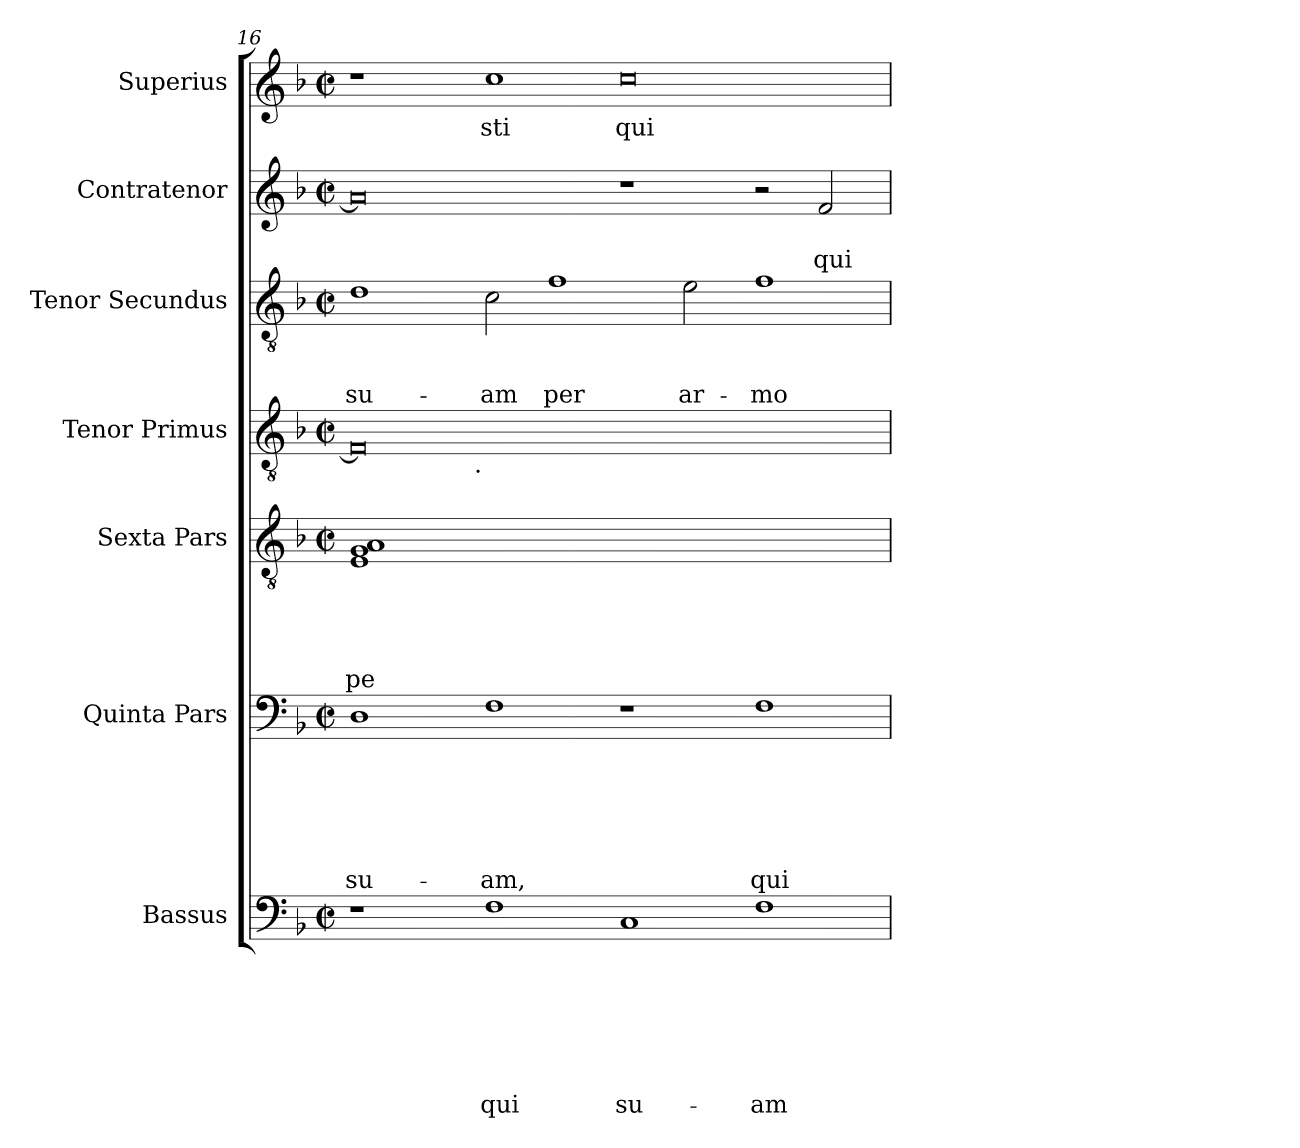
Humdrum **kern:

**kern	**text	**text	**text	**text	**text	**text	**text	**kern	**text	**text	**text	**text	**text	**text	**kern	**text	**text	**text	**text	**text	**kern	**text	**kern	**text	**text	**text	**kern	**text	**text	**kern	**text
*part7	*part7	*part7	*part7	*part7	*part7	*part7	*part7	*part6	*part6	*part6	*part6	*part6	*part6	*part6	*part5	*part5	*part5	*part5	*part5	*part5	*part4	*part4	*part3	*part3	*part3	*part3	*part2	*part2	*part2	*part1	*part1
*staff7	*staff7	*staff7	*staff7	*staff7	*staff7	*staff7	*staff7	*staff6	*staff6	*staff6	*staff6	*staff6	*staff6	*staff6	*staff5	*staff5	*staff5	*staff5	*staff5	*staff5	*staff4	*staff4	*staff3	*staff3	*staff3	*staff3	*staff2	*staff2	*staff2	*staff1	*staff1
*I"Bassus	*	*	*	*	*	*	*	*I"Quinta Pars	*	*	*	*	*	*	*I"Sexta Pars	*	*	*	*	*	*I"Tenor Primus	*	*I"Tenor Secundus	*	*	*	*I"Contratenor	*	*	*I"Superius	*
!!LO:PB:g=z
*clefF4	*	*	*	*	*	*	*	*clefF4	*	*	*	*	*	*	*clefGv2	*	*	*	*	*	*clefGv2	*	*clefGv2	*	*	*	*clefG2	*	*	*clefG2	*
*k[b-]	*	*	*	*	*	*	*	*k[b-]	*	*	*	*	*	*	*k[b-]	*	*	*	*	*	*k[b-]	*	*k[b-]	*	*	*	*k[b-]	*	*	*k[b-]	*
*F:	*	*	*	*	*	*	*	*F:	*	*	*	*	*	*	*F:	*	*	*	*	*	*F:	*	*F:	*	*	*	*F:	*	*	*F:	*
*M2/2	*	*	*	*	*	*	*	*M2/2	*	*	*	*	*	*	*M2/2	*	*	*	*	*	*M2/2	*	*M2/2	*	*	*	*M2/2	*	*	*M2/2	*
*met(c|)	*	*	*	*	*	*	*	*met(c|)	*	*	*	*	*	*	*met(c|)	*	*	*	*	*	*met(c|)	*	*met(c|)	*	*	*	*met(c|)	*	*	*met(c|)	*
=16	=16	=16	=16	=16	=16	=16	=16	=16	=16	=16	=16	=16	=16	=16	=16	=16	=16	=16	=16	=16	=16	=16	=16	=16	=16	=16	=16	=16	=16	=16	=16
!	!	!	!	!	!	!	!	!	!	!	!	!	!	!LO:LY:b	!	!	!	!	!	!LO:LY:b	!	!	!	!	!	!LO:LY:b	!	!	!	!	!
*	*	*	*	*	*	*	*	*	*	*	*	*	*	*	*	*	*	*	*	*	*^	*	*	*	*	*	*	*	*	*	*
1r	.	.	.	.	.	.	.	1D	.	.	.	.	.	su-	1E 1G 1A	.	.	.	.	-pe-	0F]	2ryy	.	1d	.	.	su-	0a]	.	.	1r	.
.	.	.	.	.	.	.	.	.	.	.	.	.	.	.	.	.	.	.	.	.	.	4...ryy	.	.	.	.	.	.	.	.	.	.
!	!	!	!	!	!	!	!	!	!	!	!	!	!	!	!	!	!	!	!	!	!	!LO:TX:b:t=.	!	!	!	!	!	!	!	!	!	!
.	.	.	.	.	.	.	.	.	.	.	.	.	.	.	.	.	.	.	.	.	.	1ryy	.	.	.	.	.	.	.	.	.	.
!	!	!	!	!	!	!	!LO:LY:b	!	!	!	!	!	!	!LO:LY:b	!	!	!	!	!	!	!	!	!	!	!	!	!LO:LY:b	!	!	!	!	!LO:LY:b
1F	.	.	.	.	.	.	qui	1F	.	.	.	.	.	-am,	0.ryy	.	.	.	.	.	.	.	.	2c\	.	.	-am	.	.	.	1cc	-sti
!	!	!	!	!	!	!	!	!	!	!	!	!	!	!	!	!	!	!	!	!	!	!	!	!	!	!	!LO:LY:b	!	!	!	!	!
.	.	.	.	.	.	.	.	.	.	.	.	.	.	.	.	.	.	.	.	.	.	.	.	1f	.	.	per	.	.	.	.	.
.	.	.	.	.	.	.	.	.	.	.	.	.	.	.	.	.	.	.	.	.	.	1ryy	.	.	.	.	.	.	.	.	.	.
!	!	!	!	!	!	!	!LO:LY:b	!	!	!	!	!	!	!	!	!	!	!	!	!	!	!	!	!	!	!	!	!	!	!	!	!LO:LY:b
1C	.	.	.	.	.	.	su-	1r	.	.	.	.	.	.	.	.	.	.	.	.	0ryy	.	.	.	.	.	.	1r	.	.	0cc	qui
!	!	!	!	!	!	!	!	!	!	!	!	!	!	!	!	!	!	!	!	!	!	!	!	!	!	!	!LO:LY:b	!	!	!	!	!
.	.	.	.	.	.	.	.	.	.	.	.	.	.	.	.	.	.	.	.	.	.	.	.	2e\	.	.	ar-	.	.	.	.	.
.	.	.	.	.	.	.	.	.	.	.	.	.	.	.	.	.	.	.	.	.	.	1ryy	.	.	.	.	.	.	.	.	.	.
!	!	!	!	!	!	!	!LO:LY:b	!	!	!	!	!	!	!LO:LY:b	!	!	!	!	!	!	!	!	!	!	!	!	!LO:LY:b:rj	!	!	!	!	!
1F	.	.	.	.	.	.	-am	1F	.	.	.	.	.	qui	.	.	.	.	.	.	.	.	.	1f	.	.	-mo-	2r	.	.	.	.
!	!	!	!	!	!	!	!	!	!	!	!	!	!	!	!	!	!	!	!	!	!	!	!	!	!	!	!	!	!	!LO:LY:b	!	!
.	.	.	.	.	.	.	.	.	.	.	.	.	.	.	.	.	.	.	.	.	.	.	.	.	.	.	.	2f/	.	qui	.	.
.	.	.	.	.	.	.	.	.	.	.	.	.	.	.	.	.	.	.	.	.	.	32ryy	.	.	.	.	.	.	.	.	.	.
*	*	*	*	*	*	*	*	*	*	*	*	*	*	*	*	*	*	*	*	*	*v	*v	*	*	*	*	*	*	*	*	*	*
=	=	=	=	=	=	=	=	=	=	=	=	=	=	=	=	=	=	=	=	=	=	=	=	=	=	=	=	=	=	=	=
*-	*-	*-	*-	*-	*-	*-	*-	*-	*-	*-	*-	*-	*-	*-	*-	*-	*-	*-	*-	*-	*-	*-	*-	*-	*-	*-	*-	*-	*-	*-	*-
